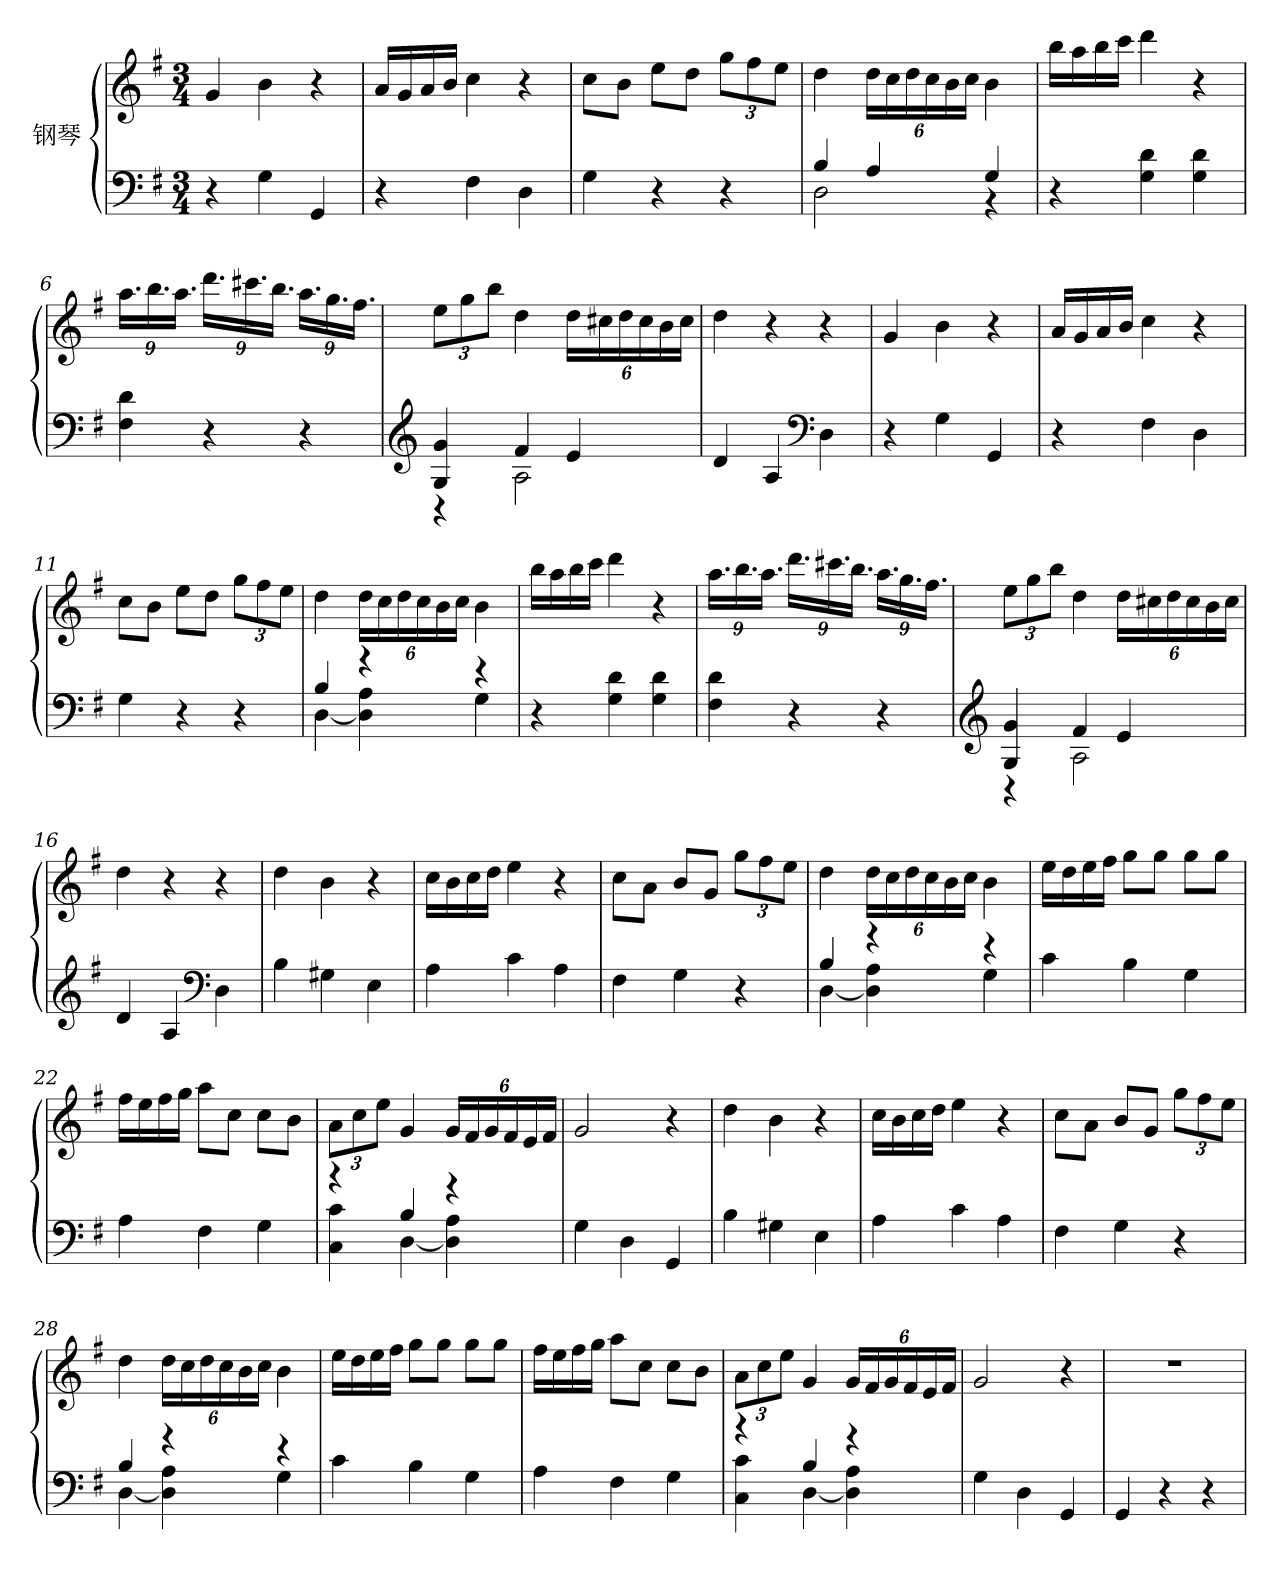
**kern	**kern
*part1	*part1
*staff2	*staff1
*I"钢琴	*
*clefF4	*clefG2
*k[f#]	*k[f#]
*M3/4	*M3/4
*MM130	*MM130
=1	=1
4r	4g/
4G\	4b\
4GG/	4r
=2	=2
4r	16a/LL
.	16g/
.	16a/
.	16b/JJ
4F#\	4cc\
4D\	4r
=3	=3
4G\	8cc\L
.	8b\J
4r	8ee\L
.	8dd\J
*	*Xbrackettup
4r	12gg\L
.	12ff#\
.	12ee\J
=4	=4
*^	*
4B/	2D\	4dd\
4A/	.	24dd\LL
.	.	24cc\
.	.	24dd\
.	.	24cc\
.	.	24b\
.	.	24cc\JJ
4G/	4r	4b\
*v	*v	*
=5	=5
4r	16bb\LL
.	16aa\
.	16bb\
.	16ccc\JJ
4G\ 4d\	4ddd\
4G\ 4d\	4r
!!LO:LB:g=z
=6	=6
4F#\ 4d\	18.aa\LL
.	18.bb\
.	18.aa\JJ
4r	18.ddd\LL
.	18.ccc#X\
.	18.bb\JJ
4r	18.aa\LL
.	18.gg\
.	18.ff#\JJ
=7	=7
*clefG2	*
*^	*
4G/ 4g/	4r	12ee\L
.	.	12gg\
.	.	12bb\J
4f#/	2A\	4dd\
4e/	.	24dd\LL
.	.	24cc#X\
.	.	24dd\
.	.	24cc#\
.	.	24b\
.	.	24cc#\JJ
*v	*v	*
=8	=8
4d/	4dd\
4A/	4r
*clefF4	*
4D\	4r
=9	=9
4r	4g/
4G\	4b\
4GG/	4r
!!LO:LB:g=z
=10	=10
4r	16a/LL
.	16g/
.	16a/
.	16b/JJ
4F#\	4cc\
4D\	4r
=11	=11
4G\	8cc\L
.	8b\J
4r	8ee\L
.	8dd\J
4r	12gg\L
.	12ff#\
.	12ee\J
=12	=12
*^	*
4B/	[4D\	4dd\
4r	4D\] 4A\	24dd\LL
.	.	24cc\
.	.	24dd\
.	.	24cc\
.	.	24b\
.	.	24cc\JJ
4r	4G\	4b\
*v	*v	*
=13	=13
4r	16bb\LL
.	16aa\
.	16bb\
.	16ccc\JJ
4G\ 4d\	4ddd\
4G\ 4d\	4r
!!LO:LB:g=z
=14	=14
4F#\ 4d\	18.aa\LL
.	18.bb\
.	18.aa\JJ
4r	18.ddd\LL
.	18.ccc#X\
.	18.bb\JJ
4r	18.aa\LL
.	18.gg\
.	18.ff#\JJ
=15	=15
*clefG2	*
*^	*
4G/ 4g/	4r	12ee\L
.	.	12gg\
.	.	12bb\J
4f#/	2A\	4dd\
4e/	.	24dd\LL
.	.	24cc#X\
.	.	24dd\
.	.	24cc#\
.	.	24b\
.	.	24cc#\JJ
*v	*v	*
=16	=16
4d/	4dd\
4A/	4r
*clefF4	*
4D\	4r
=17	=17
4B\	4dd\
4G#X\	4b\
4E\	4r
!!LO:LB:g=z
=18	=18
4A\	16cc\LL
.	16b\
.	16cc\
.	16dd\JJ
4c\	4ee\
4A\	4r
=19	=19
4F#\	8cc\L
.	8a\J
4G\	8b/L
.	8g/J
4r	12gg\L
.	12ff#\
.	12ee\J
=20	=20
*^	*
4B/	[4D\	4dd\
4r	4D\] 4A\	24dd\LL
.	.	24cc\
.	.	24dd\
.	.	24cc\
.	.	24b\
.	.	24cc\JJ
4r	4G\	4b\
*v	*v	*
=21	=21
4c\	16ee\LL
.	16dd\
.	16ee\
.	16ff#\JJ
4B\	8gg\L
.	8gg\J
4G\	8gg\L
.	8gg\J
=22	=22
4A\	16ff#\LL
.	16ee\
.	16ff#\
.	16gg\JJ
4F#\	8aa\L
.	8cc\J
4G\	8cc\L
.	8b\J
!!LO:LB:g=z
=23	=23
*^	*
4r	4C\ 4c\	12a\L
.	.	12cc\
.	.	12ee\J
4B/	[4D\	4g/
4r	4D\] 4A\	24g/LL
.	.	24f#/
.	.	24g/
.	.	24f#/
.	.	24e/
.	.	24f#/JJ
*v	*v	*
=24	=24
4G\	2g/
4D\	.
4GG/	4r
=25	=25
4B\	4dd\
4G#X\	4b\
4E\	4r
=26	=26
4A\	16cc\LL
.	16b\
.	16cc\
.	16dd\JJ
4c\	4ee\
4A\	4r
=27	=27
4F#\	8cc\L
.	8a\J
4G\	8b/L
.	8g/J
4r	12gg\L
.	12ff#\
.	12ee\J
=28	=28
*^	*
4B/	[4D\	4dd\
4r	4D\] 4A\	24dd\LL
.	.	24cc\
.	.	24dd\
.	.	24cc\
.	.	24b\
.	.	24cc\JJ
4r	4G\	4b\
*v	*v	*
!!LO:PB:g=z
=29	=29
4c\	16ee\LL
.	16dd\
.	16ee\
.	16ff#\JJ
4B\	8gg\L
.	8gg\J
4G\	8gg\L
.	8gg\J
=30	=30
4A\	16ff#\LL
.	16ee\
.	16ff#\
.	16gg\JJ
4F#\	8aa\L
.	8cc\J
4G\	8cc\L
.	8b\J
=31	=31
*^	*
4r	4C\ 4c\	12a\L
.	.	12cc\
.	.	12ee\J
4B/	[4D\	4g/
4r	4D\] 4A\	24g/LL
.	.	24f#/
.	.	24g/
.	.	24f#/
.	.	24e/
.	.	24f#/JJ
*v	*v	*
=32	=32
4G\	2g/
4D\	.
4GG/	4r
=33	=33
4GG/	2.r
4r	.
4r	.
=	=
*-	*-
